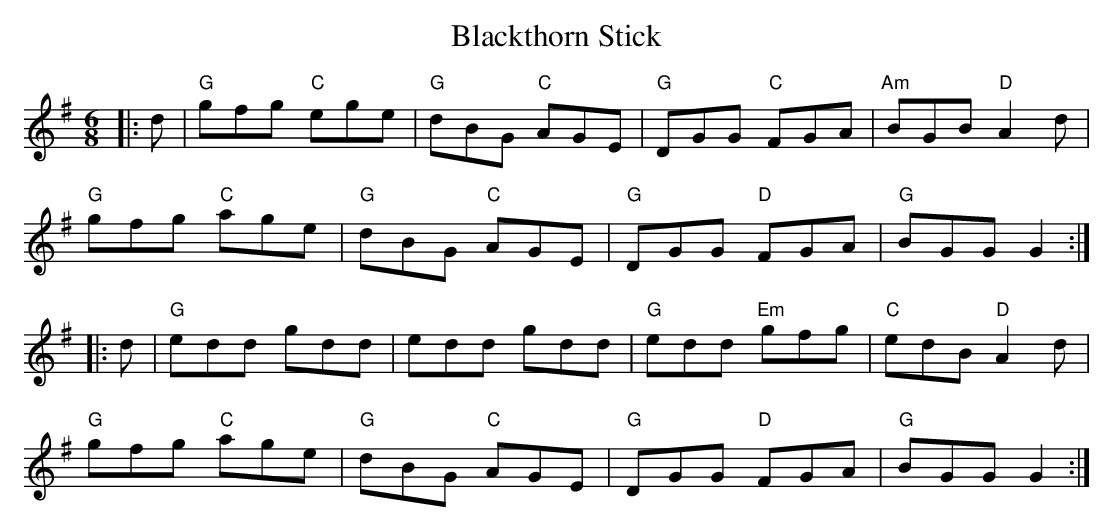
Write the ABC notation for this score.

X:1
T:Blackthorn Stick
M:6/8
L:1/8
K:Gmaj
|:d| "G" gfg "C" ege| "G" dBG "C" AGE| "G" DGG "C" FGA| "Am" BGB "D" A2 d|
 "G" gfg "C" age| "G" dBG "C" AGE| "G" DGG "D" FGA| "G" BGG G2:|
|:d| "G" edd gdd| edd gdd| "G" edd "Em" gfg| "C" edB "D" A2 d|
 "G" gfg "C" age| "G" dBG "C" AGE| "G" DGG "D" FGA| "G" BGG G2:|
